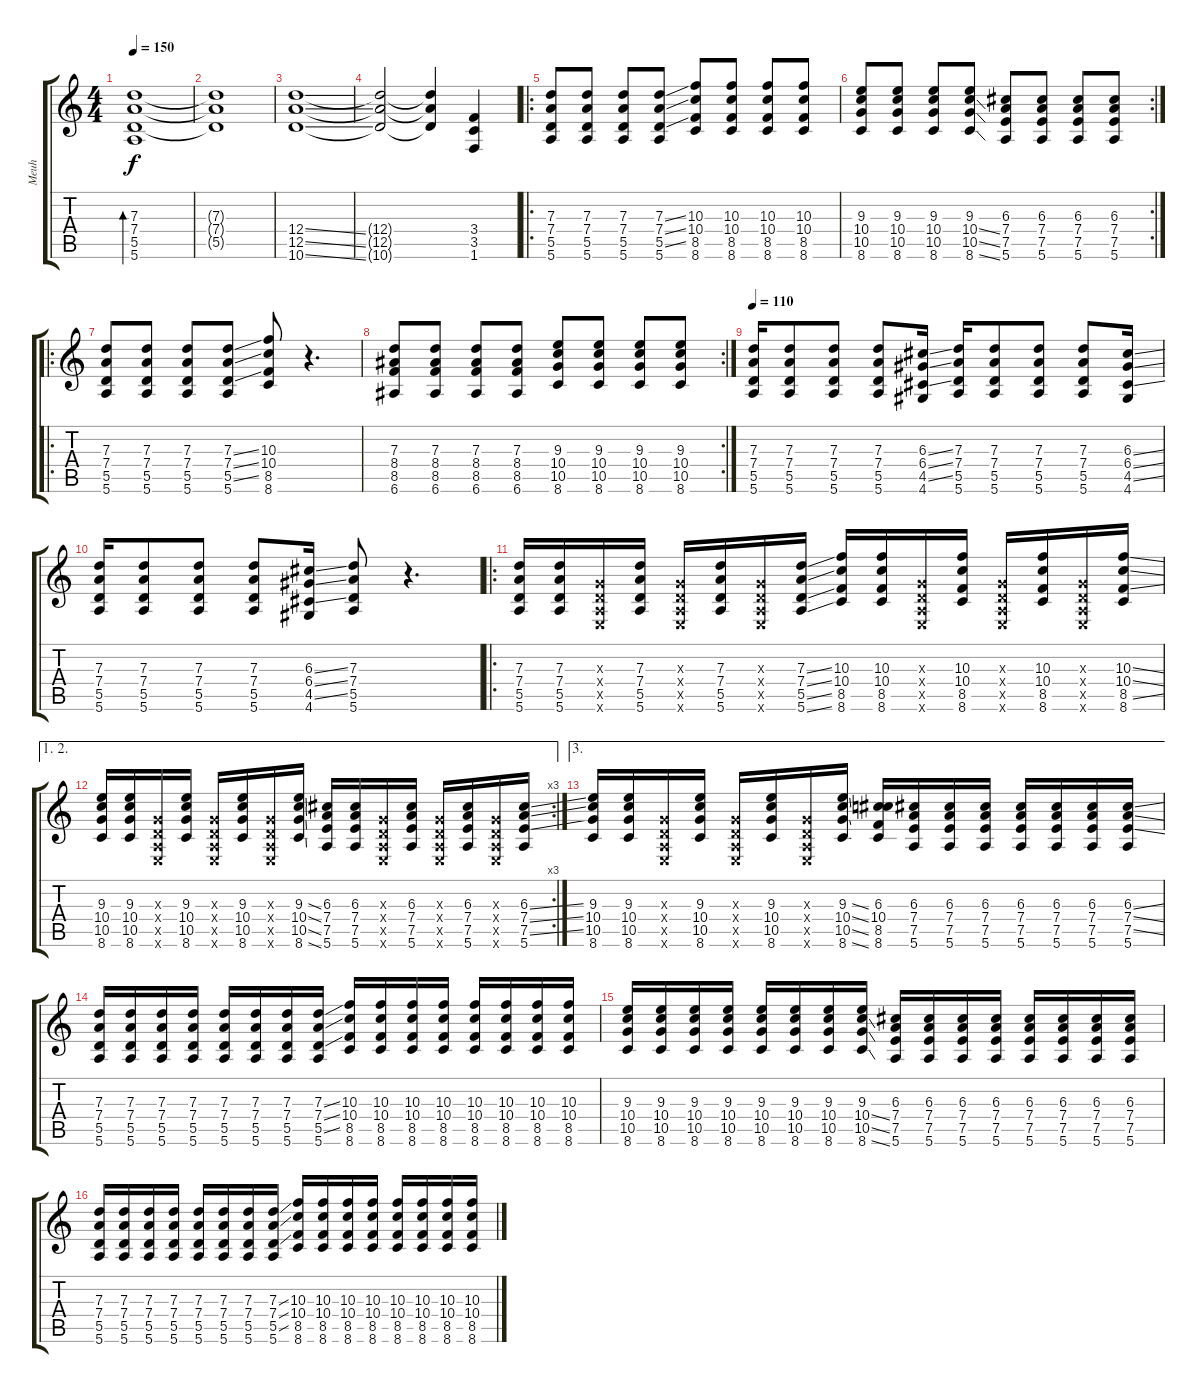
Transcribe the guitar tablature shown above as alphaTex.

\track ("Meuh" "Meuh") {instrument overdrivenguitar}
\staff {score tabs}
\tuning (E4 B3 G3 D3 A2 E2) {hide}
\ts (4 4)
\tempo 150
\clef g2
\ks c
(7.3 7.4 5.5 5.6).1{bd 240 dy f instrument overdrivenguitar} |
(7.3{t} 7.4{t} 5.5{t}).1 |
(12.4{ss} 12.5{ss} 10.6{ss}).1 |
(12.4{t} 12.5{t} 10.6{t}).2 (12.4{t} 12.5{t} 10.6{t}).4 (3.4 3.5 1.6).4 |
\ro
(7.3 7.4 5.5 5.6).8 (7.3 7.4 5.5 5.6).8 (7.3 7.4 5.5 5.6).8 (7.3{ss} 7.4{ss} 5.5{ss} 5.6).8 (10.3 10.4 8.5 8.6).8 (10.3 10.4 8.5 8.6).8 (10.3 10.4 8.5 8.6).8 (10.3 10.4 8.5 8.6).8 |
\rc 2
(9.3 10.4 10.5 8.6).8 (9.3 10.4 10.5 8.6).8 (9.3 10.4 10.5 8.6).8 (9.3 10.4{ss} 10.5{ss} 8.6{ss}).8 (6.3 7.4 7.5 5.6).8 (6.3 7.4 7.5 5.6).8 (6.3 7.4 7.5 5.6).8 (6.3 7.4 7.5 5.6).8 |
\ro
(7.3 7.4 5.5 5.6).8 (7.3 7.4 5.5 5.6).8 (7.3 7.4 5.5 5.6).8 (7.3{ss} 7.4{ss} 5.5{ss} 5.6).8 (10.3 10.4 8.5 8.6).8 r.4{d} |
\rc 2
(7.3 8.4 8.5 6.6).8 (7.3 8.4 8.5 6.6).8 (7.3 8.4 8.5 6.6).8 (7.3 8.4 8.5 6.6).8 (9.3 10.4 10.5 8.6).8 (9.3 10.4 10.5 8.6).8 (9.3 10.4 10.5 8.6).8 (9.3 10.4 10.5 8.6).8 |
\tempo 110
(7.3 7.4 5.5 5.6).16{instrument electricguitarclean} (7.3 7.4 5.5 5.6).8 (7.3 7.4 5.5 5.6).8 (7.3 7.4 5.5 5.6).8 (6.3{ss} 6.4{ss} 4.5{ss} 4.6).16 (7.3 7.4 5.5 5.6).16 (7.3 7.4 5.5 5.6).8 (7.3 7.4 5.5 5.6).8 (7.3 7.4 5.5 5.6).8 (6.3{ss} 6.4{ss} 4.5{ss} 4.6).16 |
(7.3 7.4 5.5 5.6).16 (7.3 7.4 5.5 5.6).8 (7.3 7.4 5.5 5.6).8 (7.3 7.4 5.5 5.6).8 (6.3{ss} 6.4{ss} 4.5{ss} 4.6).16 (7.3 7.4 5.5 5.6).8 r.4{d} |
\ro
(7.3 7.4 5.5 5.6).16 (7.3 7.4 5.5 5.6).16 (0.3{x} 0.4{x} 0.5{x} 0.6{x}).16 (7.3 7.4 5.5 5.6).16 (0.3{x} 0.4{x} 0.5{x} 0.6{x}).16 (7.3 7.4 5.5 5.6).16 (0.3{x} 0.4{x} 0.5{x} 0.6{x}).16 (7.3{ss} 7.4{ss} 5.5{ss} 5.6{ss}).16 (10.3 10.4 8.5 8.6).16 (10.3 10.4 8.5 8.6).16 (0.3{x} 0.4{x} 0.5{x} 0.6{x}).16 (10.3 10.4 8.5 8.6).16 (0.3{x} 0.4{x} 0.5{x} 0.6{x}).16 (10.3 10.4 8.5 8.6).16 (0.3{x} 0.4{x} 0.5{x} 0.6{x}).16 (10.3{ss} 10.4{ss} 8.5{ss} 8.6).16 |
\ae (1 2)
\rc 3
(9.3 10.4 10.5 8.6).16 (9.3 10.4 10.5 8.6).16 (0.3{x} 0.4{x} 0.5{x} 0.6{x}).16 (9.3 10.4 10.5 8.6).16 (0.3{x} 0.4{x} 0.5{x} 0.6{x}).16 (9.3 10.4 10.5 8.6).16 (0.3{x} 0.4{x} 0.5{x} 0.6{x}).16 (9.3{ss} 10.4{ss} 10.5{ss} 8.6{ss}).16 (6.3 7.4 7.5 5.6).16 (6.3 7.4 7.5 5.6).16 (0.3{x} 0.4{x} 0.5{x} 0.6{x}).16 (6.3 7.4 7.5 5.6).16 (0.3{x} 0.4{x} 0.5{x} 0.6{x}).16 (6.3 7.4 7.5 5.6).16 (0.3{x} 0.4{x} 0.5{x} 0.6{x}).16 (6.3{ss} 7.4{ss} 7.5{ss} 5.6).16 |
\ae 3
(9.3 10.4 10.5 8.6).16 (9.3 10.4 10.5 8.6).16 (0.3{x} 0.4{x} 0.5{x} 0.6{x}).16 (9.3 10.4 10.5 8.6).16 (0.3{x} 0.4{x} 0.5{x} 0.6{x}).16 (9.3 10.4 10.5 8.6).16 (0.3{x} 0.4{x} 0.5{x} 0.6{x}).16 (9.3{ss} 10.4{ss} 10.5{ss} 8.6{ss}).16 (6.3 10.4 8.5 8.6).16{instrument overdrivenguitar} (6.3 7.4 7.5 5.6).16 (6.3 7.4 7.5 5.6).16 (6.3 7.4 7.5 5.6).16 (6.3 7.4 7.5 5.6).16 (6.3 7.4 7.5 5.6).16 (6.3 7.4 7.5 5.6).16 (6.3{ss} 7.4{ss} 7.5{ss} 5.6).16 |
(7.3 7.4 5.5 5.6).16 (7.3 7.4 5.5 5.6).16 (7.3 7.4 5.5 5.6).16 (7.3 7.4 5.5 5.6).16 (7.3 7.4 5.5 5.6).16 (7.3 7.4 5.5 5.6).16 (7.3 7.4 5.5 5.6).16 (7.3{ss} 7.4{ss} 5.5{ss} 5.6).16 (10.3 10.4 8.5 8.6).16 (10.3 10.4 8.5 8.6).16 (10.3 10.4 8.5 8.6).16 (10.3 10.4 8.5 8.6).16 (10.3 10.4 8.5 8.6).16 (10.3 10.4 8.5 8.6).16 (10.3 10.4 8.5 8.6).16 (10.3 10.4 8.5 8.6).16 |
(9.3 10.4 10.5 8.6).16 (9.3 10.4 10.5 8.6).16 (9.3 10.4 10.5 8.6).16 (9.3 10.4 10.5 8.6).16 (9.3 10.4 10.5 8.6).16 (9.3 10.4 10.5 8.6).16 (9.3 10.4 10.5 8.6).16 (9.3 10.4{ss} 10.5{ss} 8.6{ss}).16 (6.3 7.4 7.5 5.6).16 (6.3 7.4 7.5 5.6).16 (6.3 7.4 7.5 5.6).16 (6.3 7.4 7.5 5.6).16 (6.3 7.4 7.5 5.6).16 (6.3 7.4 7.5 5.6).16 (6.3 7.4 7.5 5.6).16 (6.3 7.4 7.5 5.6).16 |
(7.3 7.4 5.5 5.6).16 (7.3 7.4 5.5 5.6).16 (7.3 7.4 5.5 5.6).16 (7.3 7.4 5.5 5.6).16 (7.3 7.4 5.5 5.6).16 (7.3 7.4 5.5 5.6).16 (7.3 7.4 5.5 5.6).16 (7.3{ss} 7.4{ss} 5.5{ss} 5.6).16 (10.3 10.4 8.5 8.6).16 (10.3 10.4 8.5 8.6).16 (10.3 10.4 8.5 8.6).16 (10.3 10.4 8.5 8.6).16 (10.3 10.4 8.5 8.6).16 (10.3 10.4 8.5 8.6).16 (10.3 10.4 8.5 8.6).16 (10.3 10.4 8.5 8.6).16
